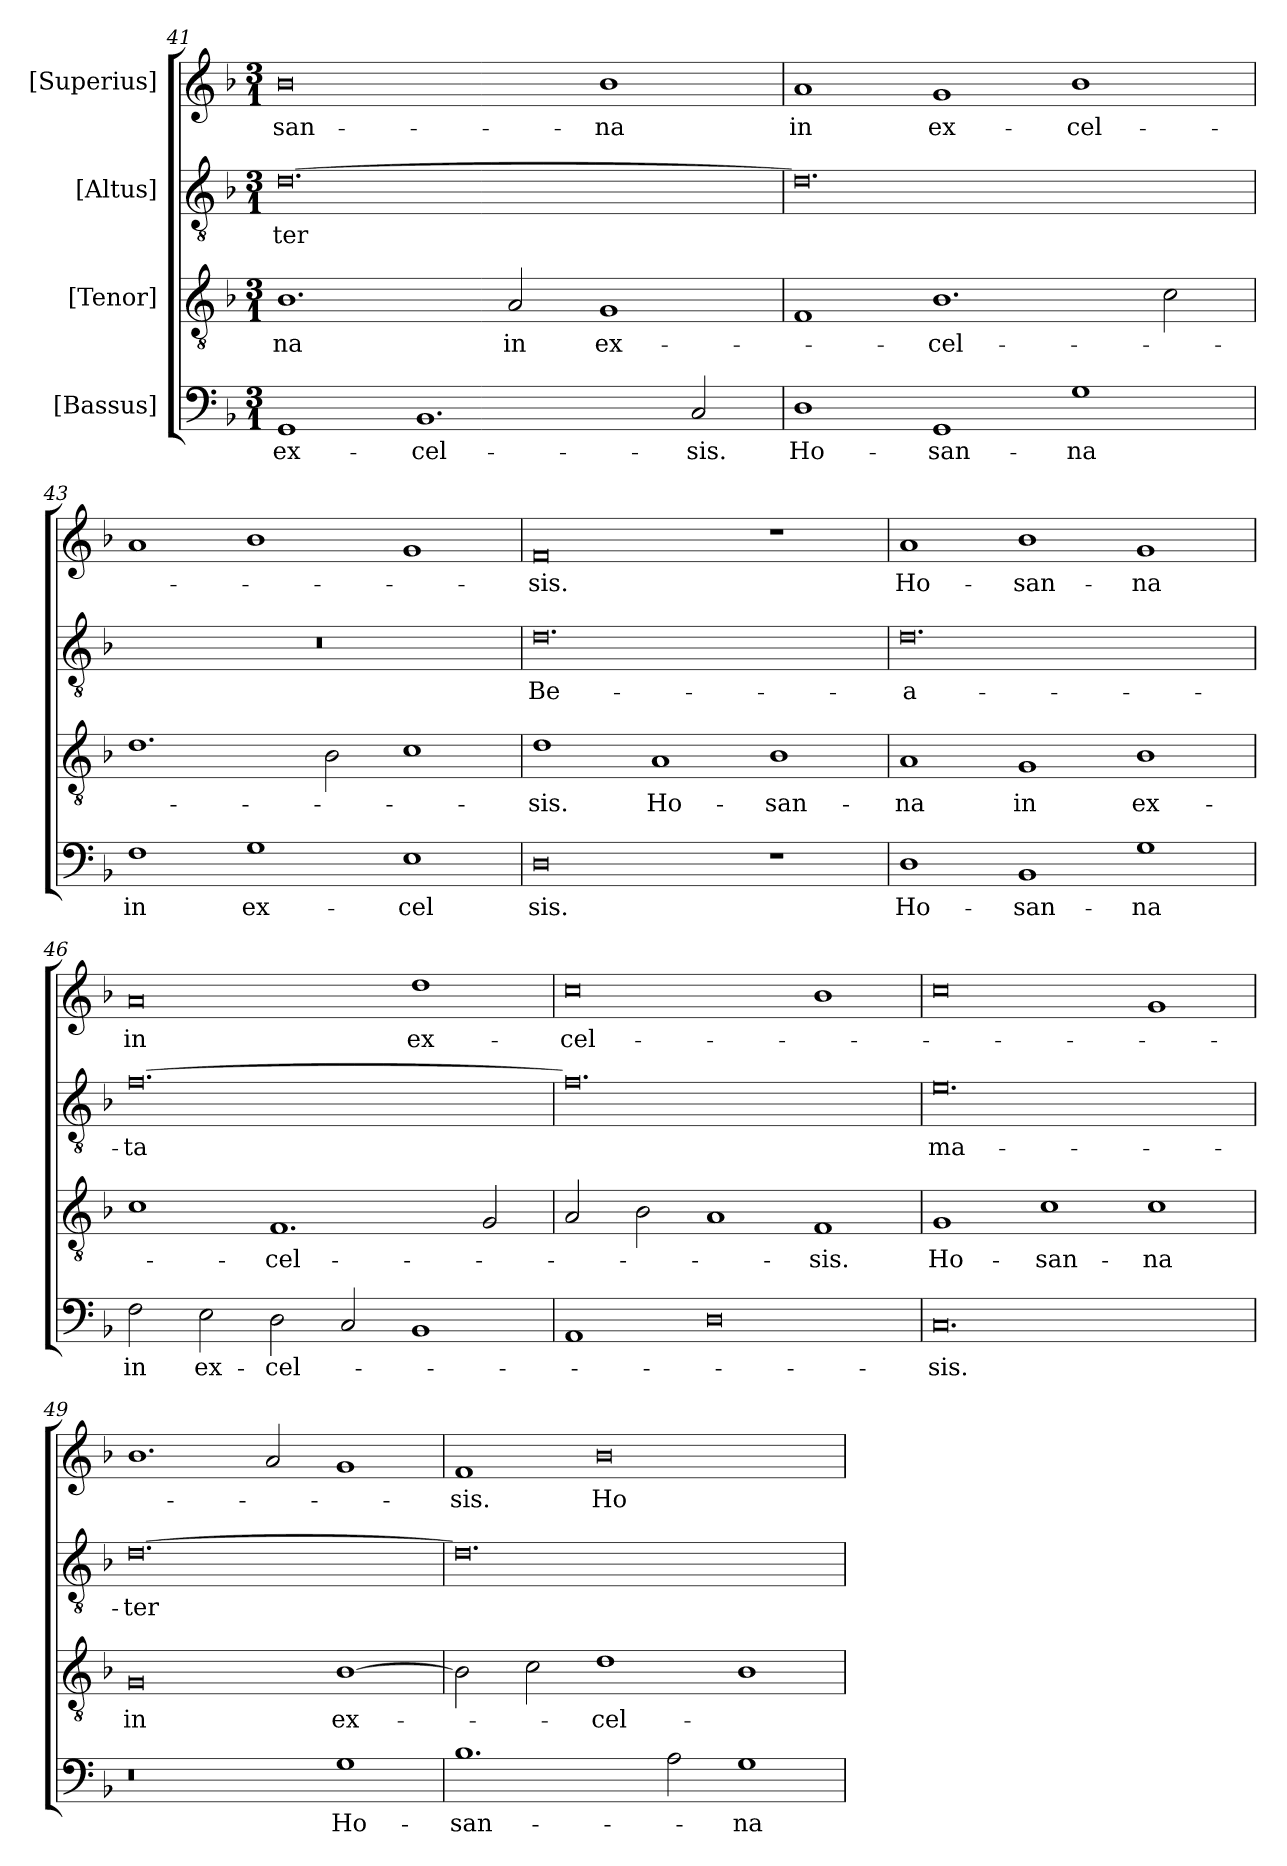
**kern	**text	**kern	**text	**kern	**text	**kern	**text
*part4	*part4	*part3	*part3	*part2	*part2	*part1	*part1
*staff4	*staff4	*staff3	*staff3	*staff2	*staff2	*staff1	*staff1
*I"[Bassus]	*	*I"[Tenor]	*	*I"[Altus]	*	*I"[Superius]	*
*clefF4	*	*clefGv2	*	*clefGv2	*	*clefG2	*
*k[b-]	*	*k[b-]	*	*k[b-]	*	*k[b-]	*
*M3/1	*	*M3/1	*	*M3/1	*	*M3/1	*
=41	=41	=41	=41	=41	=41	=41	=41
1GG/	ex-	1.B-\	-na	[0.d\	-ter	0b-\	-san-
1.BB-/	-cel-	.	.	.	.	.	.
.	.	2A/	in	.	.	.	.
.	.	1G/	ex-	.	.	1b-\	-na
2C/	-sis.	.	.	.	.	.	.
=42	=42	=42	=42	=42	=42	=42	=42
1D\	Ho-	1F/	.	0.d\]	.	1a/	in
1GG/	-san-	1.B-\	-cel-	.	.	1g/	ex-
1G\	-na	.	.	.	.	1b-\	-cel-
.	.	2c\	.	.	.	.	.
=43	=43	=43	=43	=43	=43	=43	=43
1F\	in	1.d\	.	0.r	.	1a/	.
1G\	ex-	.	.	.	.	1b-\	.
.	.	2B-\	.	.	.	.	.
1E\	-cel	1c\	.	.	.	1g/	.
=44	=44	=44	=44	=44	=44	=44	=44
0D\	sis.	1d\	-sis.	0.d\	Be-	0f/	-sis.
.	.	1A/	Ho-	.	.	.	.
1r	.	1B-\	-san-	.	.	1r	.
=45	=45	=45	=45	=45	=45	=45	=45
1D\	Ho-	1A/	-na	0.d\	-a-	1a/	Ho-
1BB-/	-san-	1G/	in	.	.	1b-\	-san-
1G\	-na	1B-\	ex-	.	.	1g/	-na
=46	=46	=46	=46	=46	=46	=46	=46
2F\	in	1c\	.	[0.f\	-ta	0a/	in
2E\	ex-	.	.	.	.	.	.
2D\	-cel-	1.F/	-cel-	.	.	.	.
2C/	.	.	.	.	.	.	.
1BB-/	.	.	.	.	.	1dd\	ex-
.	.	2G/	.	.	.	.	.
=47	=47	=47	=47	=47	=47	=47	=47
1AA/	.	2A/	.	0.f\]	.	0cc\	-cel-
.	.	2B-\	.	.	.	.	.
0D\	.	1A/	.	.	.	.	.
.	.	1F/	-sis.	.	.	1b-\	.
=48	=48	=48	=48	=48	=48	=48	=48
0.C/	-sis.	1G/	Ho-	0.e\	ma-	0cc\	.
.	.	1c\	-san-	.	.	.	.
.	.	1c\	-na	.	.	1g/	.
=49	=49	=49	=49	=49	=49	=49	=49
0r	.	0G/	in	[0.d\	-ter	1.b-\	.
.	.	.	.	.	.	2a/	.
1G\	Ho-	[1B-\	ex-	.	.	1g/	.
=50	=50	=50	=50	=50	=50	=50	=50
1.B-\	-san-	2B-\]	.	0.d\]	.	1f/	-sis.
.	.	2c\	.	.	.	.	.
.	.	1d\	-cel-	.	.	0b-\	Ho-
2A\	.	.	.	.	.	.	.
1G\	-na	1B-\	.	.	.	.	.
=	=	=	=	=	=	=	=
*-	*-	*-	*-	*-	*-	*-	*-
